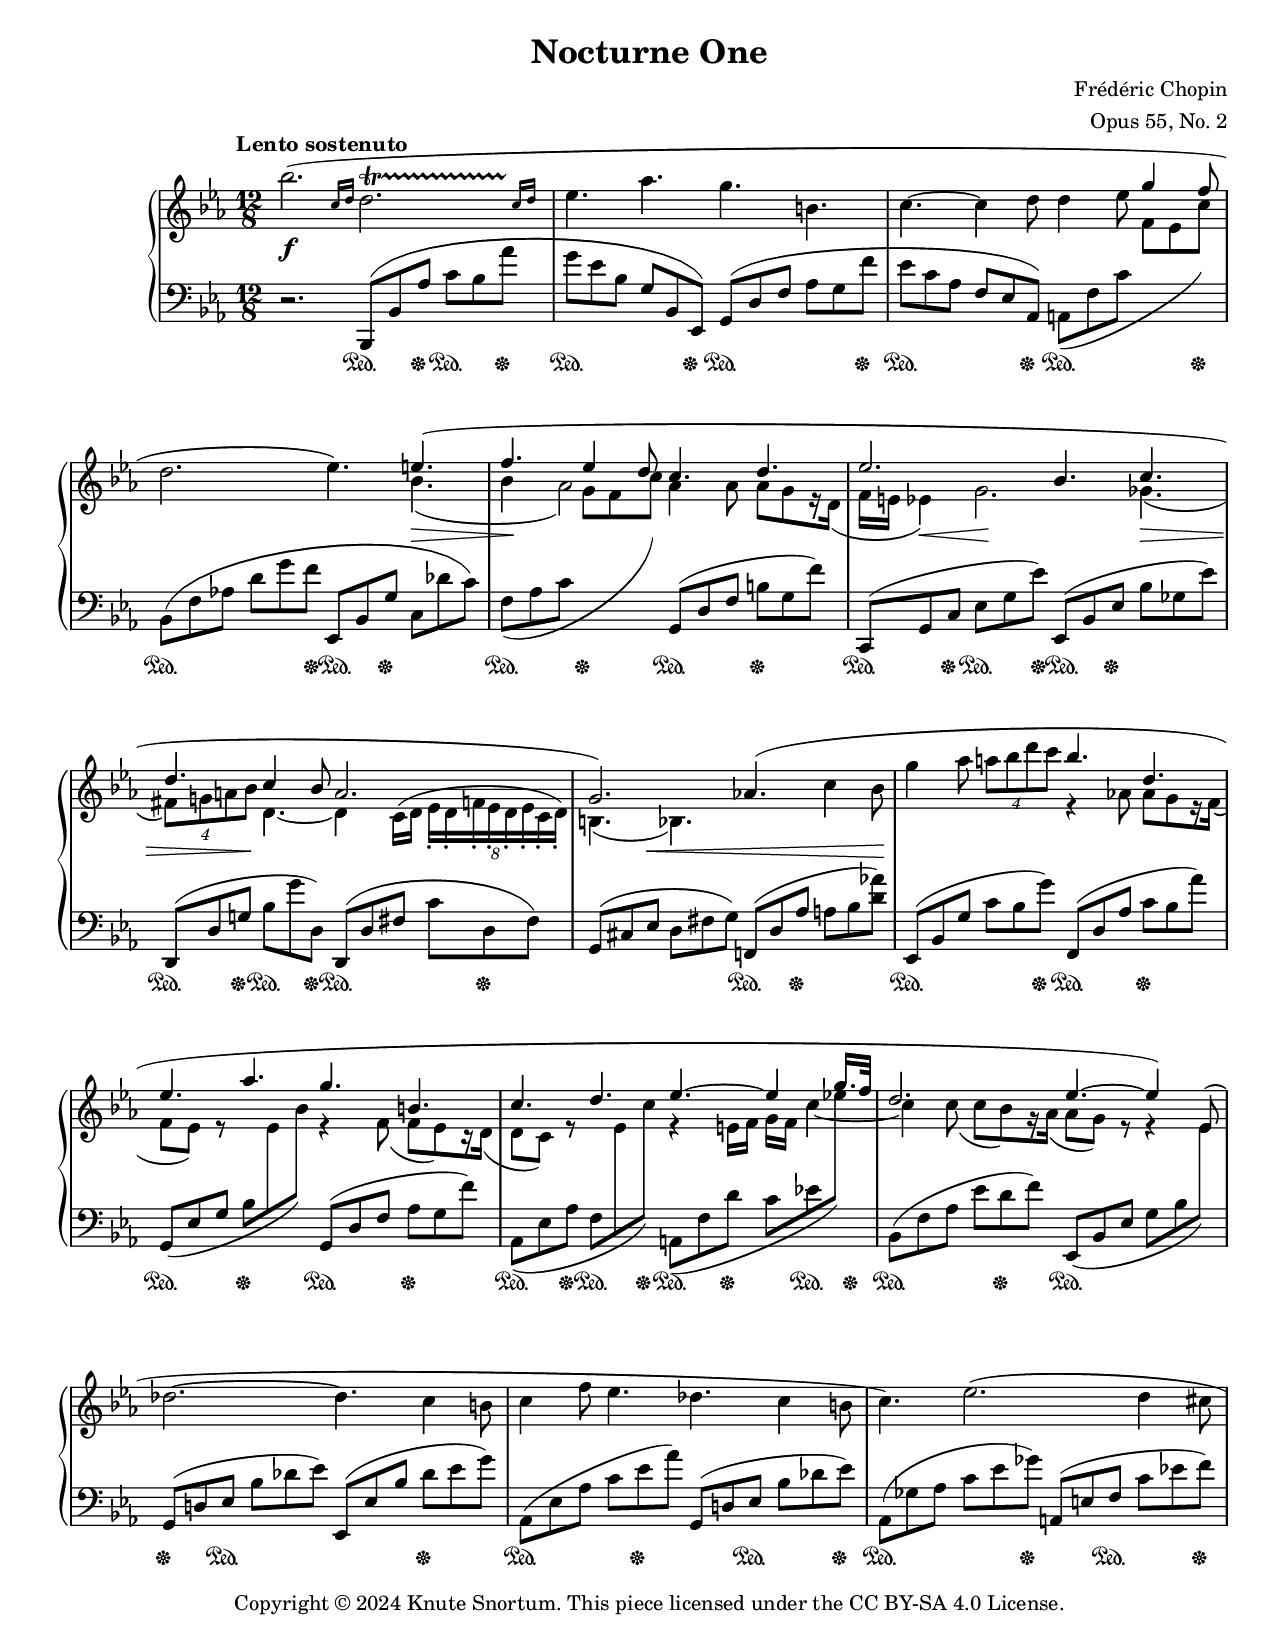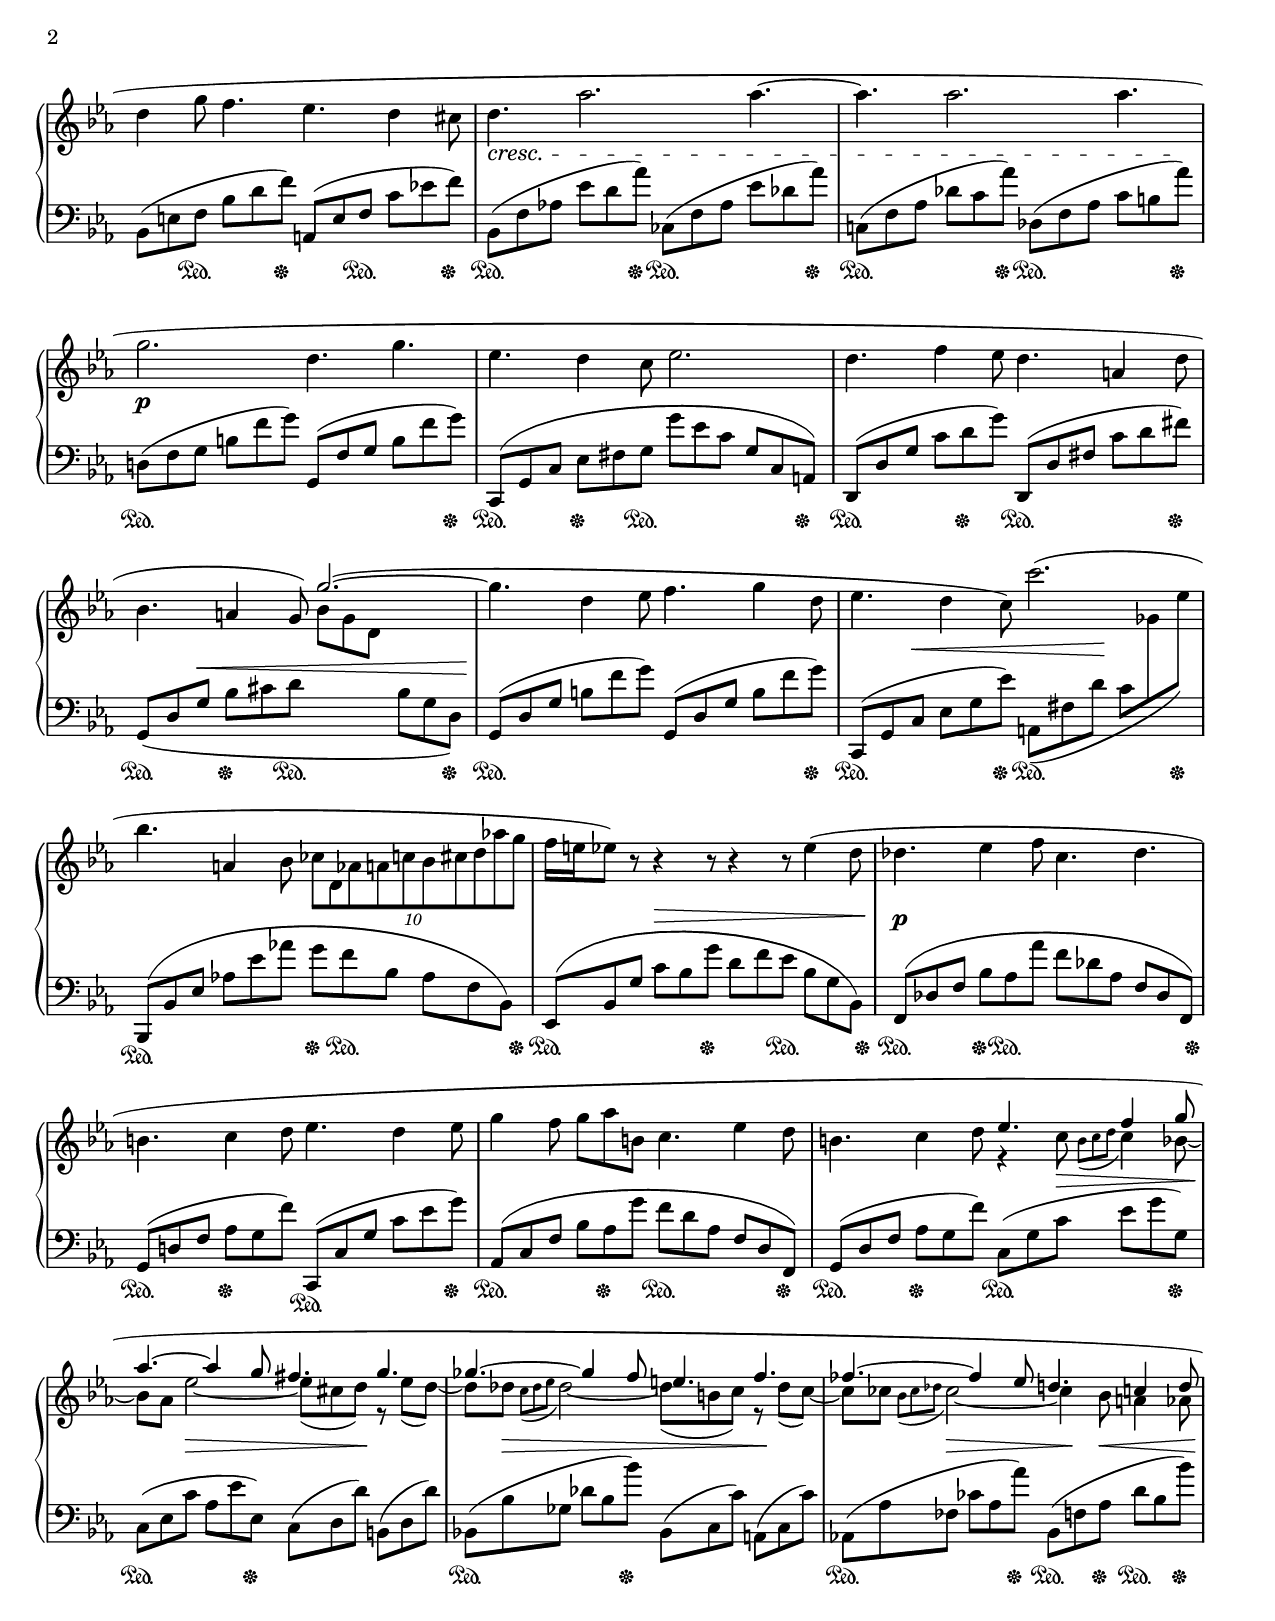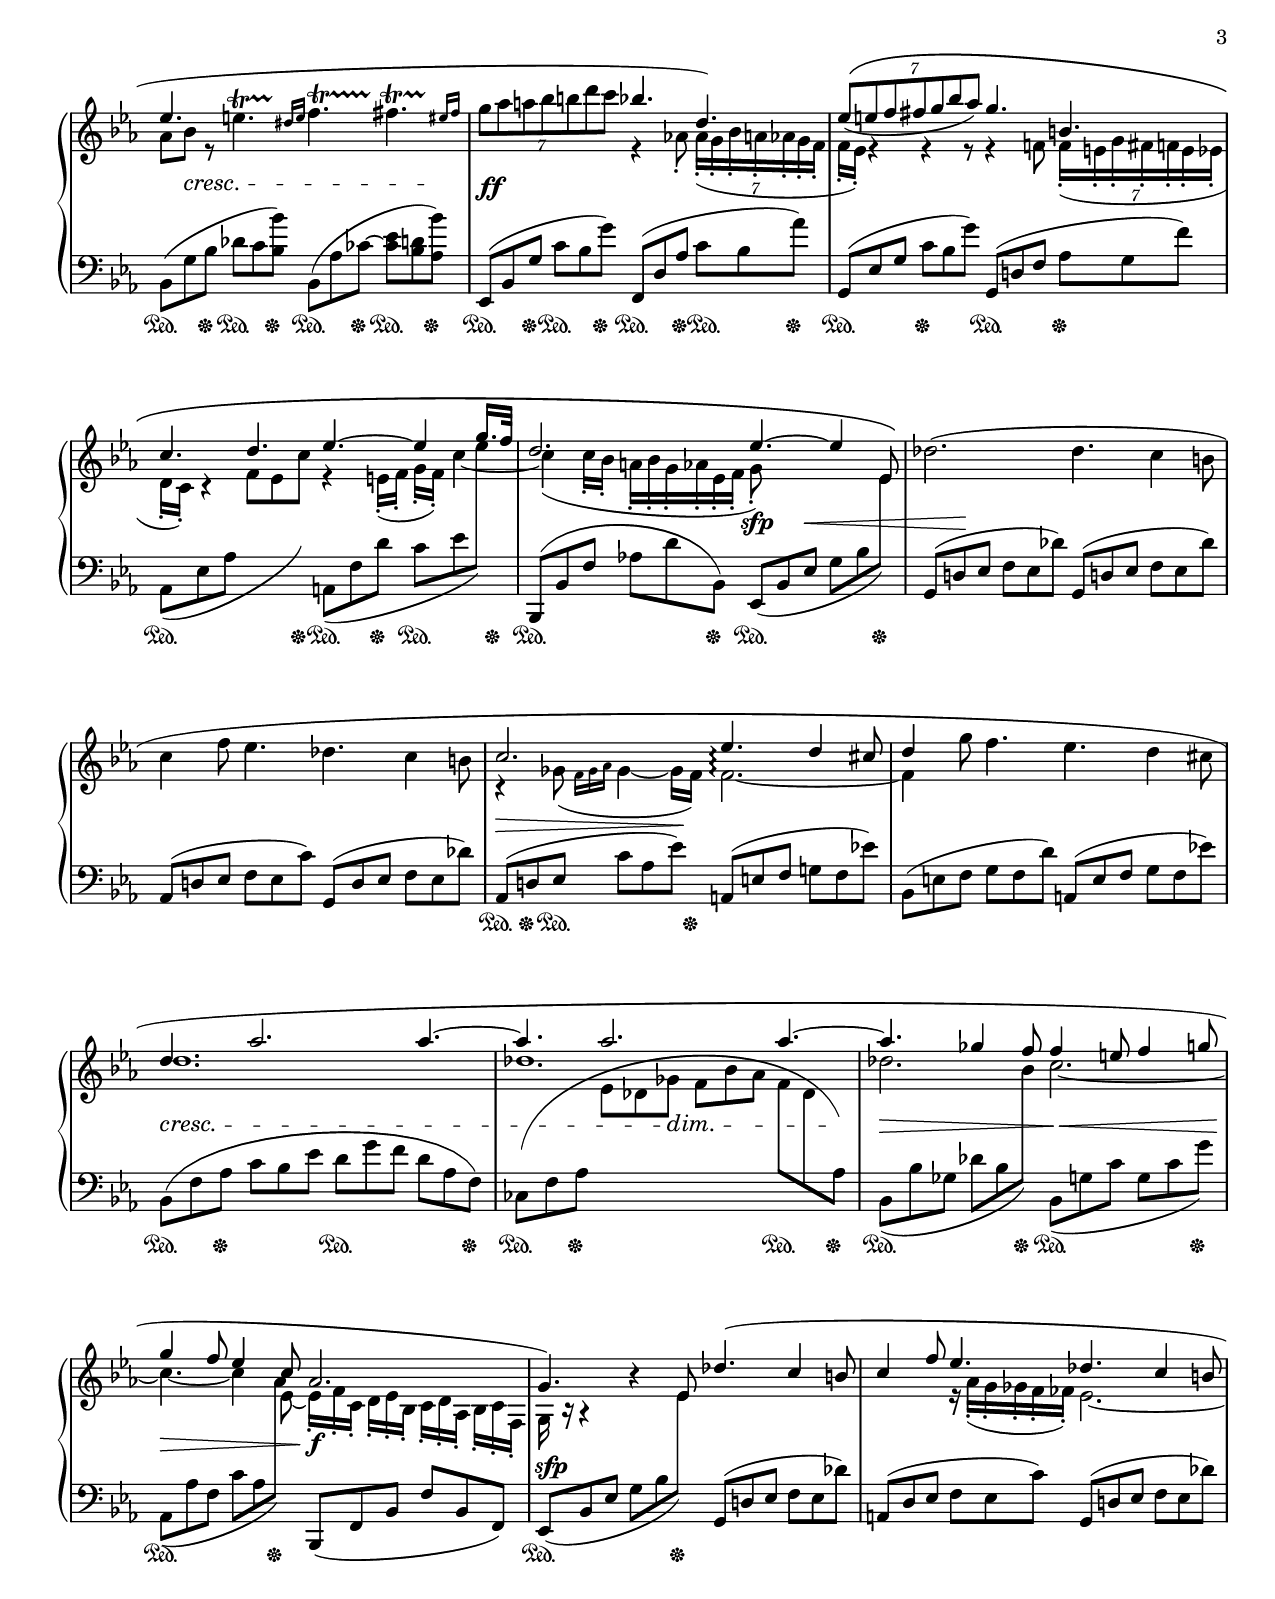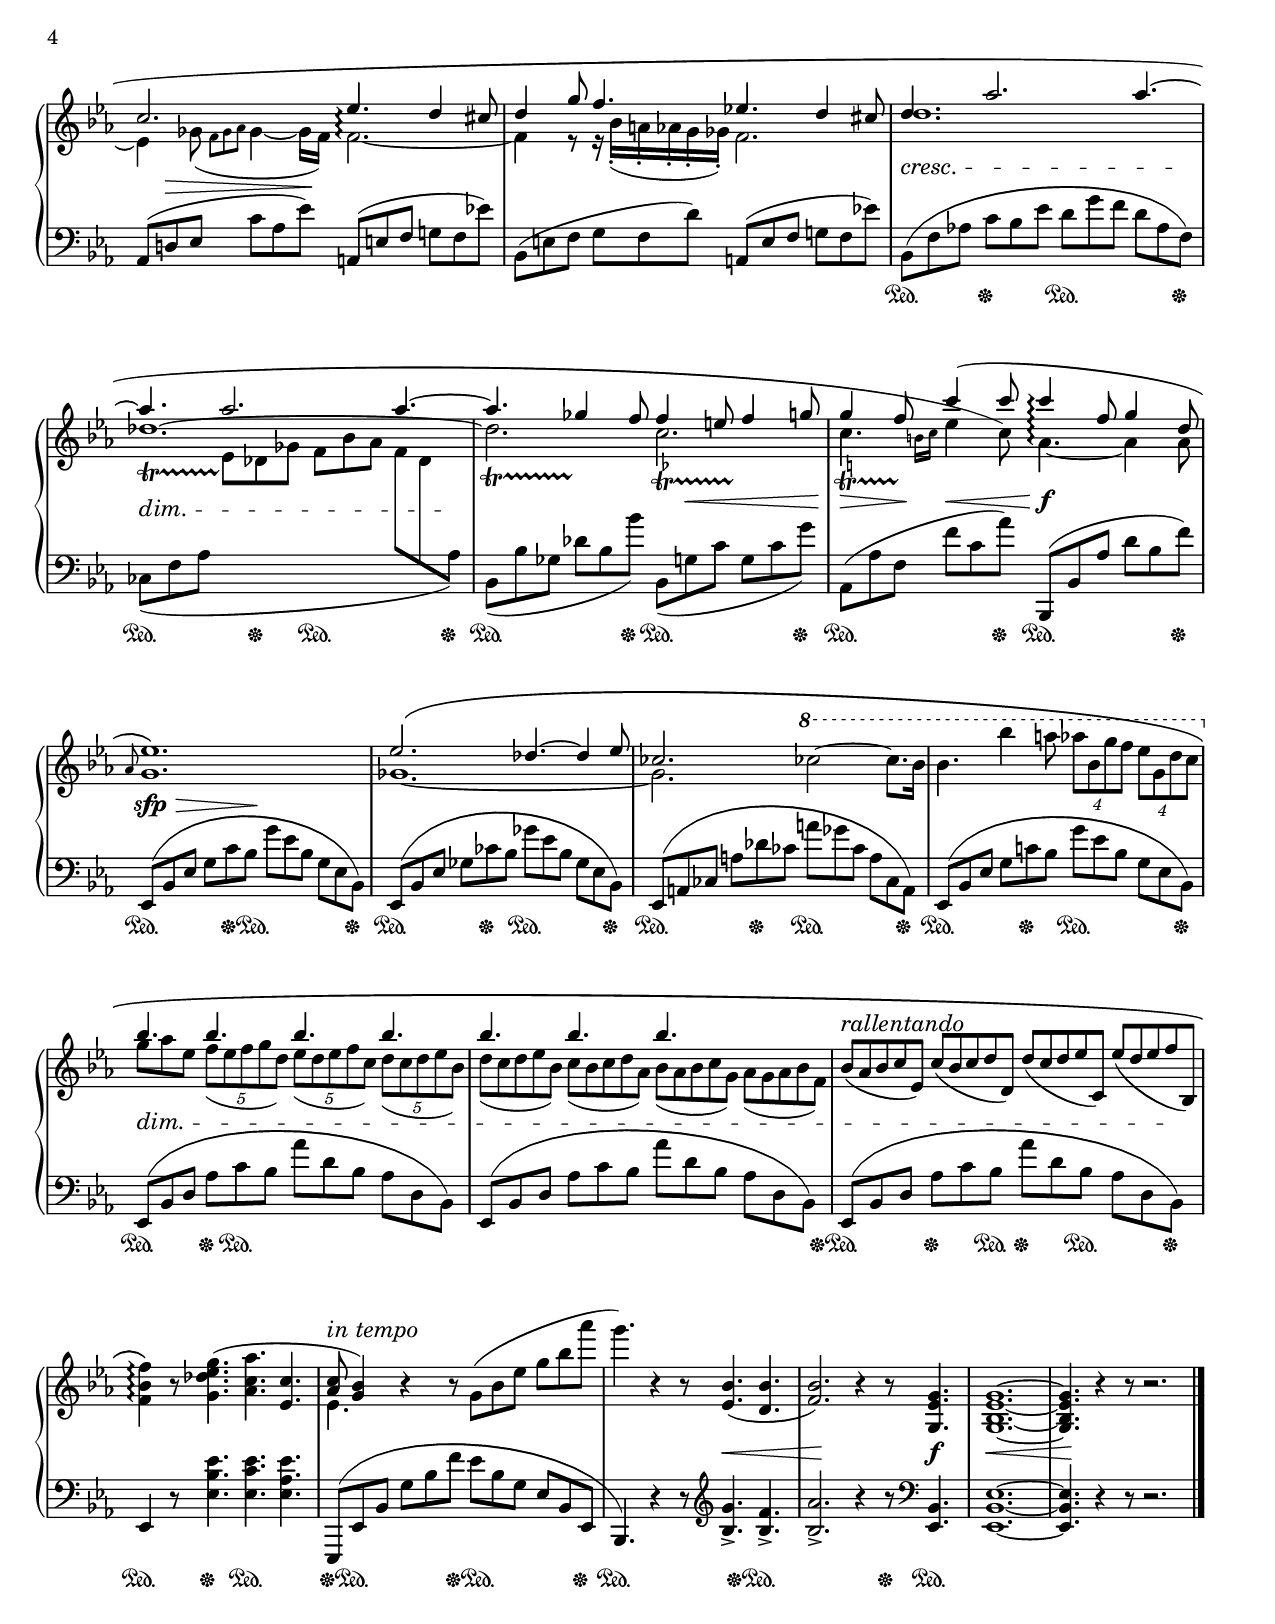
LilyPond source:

\version "2.24.0"

%...+....1....+....2....+....3....+....4....+....5....+....6....+....7....+....
\version "2.24.0"

#(set-global-staff-size 18)

\header {
  title = ##f
  composer = ##f
  opus = ##f
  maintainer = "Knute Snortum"
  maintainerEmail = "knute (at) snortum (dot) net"
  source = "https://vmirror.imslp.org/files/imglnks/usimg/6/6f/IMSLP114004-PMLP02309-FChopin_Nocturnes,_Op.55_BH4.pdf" % SrcA
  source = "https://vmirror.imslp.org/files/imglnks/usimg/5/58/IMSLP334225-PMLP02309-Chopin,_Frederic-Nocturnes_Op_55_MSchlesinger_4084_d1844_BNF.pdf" % SrcB
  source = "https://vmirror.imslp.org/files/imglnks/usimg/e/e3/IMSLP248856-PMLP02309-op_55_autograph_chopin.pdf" % Autograph
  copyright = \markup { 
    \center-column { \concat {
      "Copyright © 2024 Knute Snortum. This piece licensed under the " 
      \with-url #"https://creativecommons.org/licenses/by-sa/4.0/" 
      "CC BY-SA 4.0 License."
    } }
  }
}

\paper {
  ragged-right = ##f
  ragged-last-bottom = ##f
  min-systems-per-page = 5

  system-system-spacing =
    #'((basic-distance . 8) 
       (minimum-distance . 4)
       (padding . 2)
       (stretchability . 60)) % defaults: 12, 8, 1, 60

  last-bottom-spacing = 
    #'((basic-distance . 6)
       (minimum-distance . 4)
       (padding . 3)
       (stretchability . 30)) % defaults 1, 0, 1, 30
    
  top-system-spacing.minimum-distance = 10
    
  #(set-paper-size "letter")
  
  two-sided = ##t
  inner-margin = 12\mm
  outer-margin = 8\mm
    
  tocTitleMarkup = \markup \huge \bold \column {
    \fill-line { "Table of Contents" }
    \hspace #1
  }
  tocItemMarkup = \tocItemWithDotsMarkup
  print-all-headers = ##t
}

\layout {
  \context {
    \Score
    \omit BarNumber
    \override Slur.details.free-head-distance = 0.75
  }
  \context {
    \Voice
    \override Tie.minimum-length = 3
  }
}

%...+....1....+....2....+....3....+....4....+....5....+....6....+....7....+....

\version "2.24.0"
\language "english"

\version "2.24.0"

%
% Scheme functions
%

edAccel =
  #(make-music 'DecrescendoEvent 'span-direction START 'span-type 'text
               'span-text "ed accel")

%
% Redefine
%

staffUp   = \change Staff = "upper"
staffDown = \change Staff = "lower"

sd = \sustainOn
su = \sustainOff

hideNoteHead = \once {
  \omit Stem
  \omit Dots
  \omit Flag
  \hideNotes
  \override NoteColumn.ignore-collision = ##t
}

tupletOff = {
  \omit TupletNumber
  \omit TupletBracket
}
tupletOn = {
  \undo \omit TupletNumber
  \undo \omit TupletBracket
}

underSlur = \tweak avoid-slur #'inside \etc
noStaffPriority = -\tweak outside-staff-priority ##f \etc
trillSpannerUnderSlur = \override TrillSpanner.outside-staff-priority = ##f

%
% Markup
%

ritenuto = \markup \large \italic ritenuto
stretto = \markup \large \italic stretto
inTempo = \markup \large \italic "in tempo"
moltoLegto = 
  \markup \large \italic \whiteout \pad-markup #0.5 "molto legato e stretto"
piuMosso = \markup \large \italic "più mosso"
rallentando = \markup \large \italic rallentando
trillNatural = \markup \tiny \natural
trillFlat = \markup \tiny \flat


%%% Positions and shapes %%%

slurShapeA = \shape #'(
                        ((0 . 0) (0 . 0) (0 . 0) (0 . 0))
                        ((0 . 0) (0 . 0) (0 . 3) (0 . 3))
                        ) \etc
slurShapeB = \shape #'((0 . 0) (0 . 0) (0 . 0) (0 . 2)) \etc
slurShapeC = \shape #'(
                        ((0 . 3) (0 . 3) (0 . 3) (0 . 3))
                        ((0 . 0) (0 . 0) (0 . 0) (0 . 0))
                        ) \etc
slurShapeD = \shape #'((0 . 1) (0 . -0.5) (0 . -2) (0 . 0)) \etc
slurShapeE = \shape #'(
                        ((0 . 0) (0 . 0) (0 . 0) (0 . 0))
                        ((0 . 0) (0 . 0) (0 . 0) (0 . 0))
                        ((0 . 0) (0 . 0) (0 . 0) (0 . 0))
                        ((0 . 2) (0 . 2) (0 . 0) (0 . -0.5))
                        ) \etc
slurShapeF = \shape #'((0 . 0) (0 . 0.5) (0 . 0.5) (0 . 0)) \etc
slurShapeG = \shape #'(
                        ((0 . 0) (0 . 0) (0 . 0) (0 . 0))
                        ((0 . 1) (0 . 2) (0 . 0) (0 . 0))
                        ((0 . 0) (0 . 0) (0 . 0) (0 . 0))
                        ((0 . 0) (0 . 0) (0 . 0) (0 . 0))
                        ) \etc
slurShapeH = \shape #'((0 . 0) (0 . -1) (0 . 0) (0 . 0)) \etc
slurShapeI = \shape #'(
                        ((0 . 0) (0 . 0) (0 . 1) (0 . 1))
                        ((0 . 0) (0 . 0) (0 . 0) (0 . 0))
                        ((0 . -0.5) (0 . 0) (0 . 0) (0 . -0.5))
                        ((0 . 0) (0 . 0) (0 . 0) (0 . 0.5))                        
                        ) \etc
slurShapeJ = \shape #'(
                        ((0 . 0) (0 . 0) (0 . 0) (0 . 0))
                        ((0 . 0) (0 . 0) (0 . 0) (0 . 0))
                        ((0 . 0) (0 . 0) (-3 . 2) (10 . -4))
                        ) \etc
slurShapeK = \shape #'(
                        ((0 . 2.5) (0 . 2.5) (0 . 0) (0 . 1))
                        ((0 . 0) (0 . 0.5) (0 . 0.5) (0 . 0))
                        ((0 . 0) (0 . 0) (0 . 0) (0 . 0))
                        ) \etc
slurShapeL = \shape #'(
                        ((0 . 0) (0 . 0) (0 . 0) (0 . 0))
                        ((0 . 0) (0 . 0) (0 . 1) (0 . 3))
                        ) \etc
slurShapeM = \shape #'(
                        ((0 . -1) (0 . 0) (0 . 0) (0 . -1))
                        ((0 . -1) (0 . 0.5) (0 . 0) (0 . -1))
                        ) \etc
slurShapeN = \shape #'(
                        ((0 . -1) (0 . 2) (0 . 0) (0 . 0))
                        ((0 . 0) (0 . 0) (0 . 0) (0 . 0))
                        ) \etc

tieShapeA = \shape #'((1 . -0.5) (0 . 0) (0 . 0) (-1 . -0.5)) \etc

moveTrillSpanA = \tweak bound-details.left.padding 0.5 \etc
moveAccidentalA = 
  \tweak X-offset 0.75
  \tweak Y-offset 9
  \tweak extra-offset #'(0 . -12) 
  \etc
moveTextA = \tweak Y-offset 4 \etc
moveOttavaA = \once \override Score.OttavaBracket.extra-offset = #'(0 . -4)
moveCrescA = \tweak extra-offset #'(0 . -1) \etc
moveRestA = \tweak X-offset 0.5 \etc
moveTupletNumberA = \offset TupletNumber.X-offset 0.4 \etc
moveTupletNumberB = \tweak TupletNumber.Y-offset -6 \etc
moveTupletNumberC = \tweak TupletNumber.Y-offset -6.75 \etc

beamPositionsA = \once \override Beam.positions = #'(-1 . 1)

%%% Music %%%

global = {
  \time 12/8
  \key ef \major 
}

rightHandUpper = \relative {
  bf''2.( \grace { c,16 d } \afterGrace 11/12 d2.-\moveTrillSpanA 
    -\noStaffPriority \startTrillSpan { c16\stopTrillSpan d } |
  ef4. af g b, |
  c4.~ c4 d8 d4 ef8 \voiceOne g4 f8 |
  \oneVoice d2. ef4.) \voiceOne e-\slurShapeA ( |
  f4. ef4 d8 c4. d |
  ef2. bf4. c |
  d4. c4 bf8 a2. |
  g2.) \oneVoice af!4.-\slurShapeM ( c4 bf8 |
  
  \barNumberCheck 9
  g'4 af8 \tuplet 4/3 { a bf d c }  \voiceOne bf4. d, |
  ef4. af g b, |
  c4. d ef~ ef4 g16. f32 |
  d2. ef4.~ ef4) ef,8-\slurShapeC ( |
  \oneVoice df'2.~ df4. c4 b8 |
  c4 f8 ef4. df c4 b8 |
  c4.) ef2.-\slurShapeE ( d4 cs8 |
  d4 g8 f4. ef d4 cs8 |
  
  \barNumberCheck 17
  d4. af'2. af4.~ |
  af4. af2. af4. |
  g2. d4. g |
  ef4. d4 c8 ef2. |
  d4. f4 ef8 d4. a4 d8 |
  bf4. a4 g8) \voiceOne g'2.(~ |
  \oneVoice g4. d4 ef8 f4. g4 d8 |
  ef4. d4 c8) c'2.( |
  
  \barNumberCheck 25
  bf4. a,4 bf8 \tuplet 10/6 { cf[ d, af' a c bf cs d af'! g] } |
  f16 e ef8) r r4 r8 r4 r8 ef4-\slurShapeG ( d8 |
  df4. ef4 f8 c4. df |
  b4. c4 d8 ef4. d4 ef8 |
  g4 f8 g af b, c4. ef4 d8 |
  b4. c4 d8 \voiceOne ef4. f4 g8 |
  af4.~ af4 g8 fs4. g |
  gf4.~ gf4 f8 e4. f |
  
  \barNumberCheck 33
  ff4.~ ff4 ef8 d4. c4 d8 |
  \trillSpannerUnderSlur
  ef4. \oneVoice e4.\startTrillSpan \grace { ds16*1/2\stopTrillSpan e } 
    f4.-\moveTrillSpanA \startTrillSpan \afterGrace 7/8 
    fs4.\stopTrillSpan\startTrillSpan { es16\stopTrillSpan fs } |
  \tuplet 7/6 { g8 af a bf b d c }  \voiceOne bf4. d,) |
  \tuplet 7/6 { ef8-\slurShapeN \(_( e f fs g bf af) } g4. b, |
  c4. d ef~ ef4 g16. f32 |
  d2. ef4.~ ef4 ef,8\) |
  \oneVoice df'2.-\slurShapeI ( df4. c4 b8 |
  c4 f8 ef4. df c4 b8 |
  
  \barNumberCheck 41
  \voiceOne c2. ef4.\arpeggio d4 cs8 |
  d4 \oneVoice g8 f4. ef d4 cs8 |
  \voiceOne d4. af'2. af4.~ |
  % tie based on Author Rubinstein performance
  % https://www.youtube.com/watch?v=MyVFBkHepRw
  af4. af2. af4.~ |
  af4. gf4 f8 f4  e8 f4 g8 |
  g4 f8 ef4 c8 af2. |
  g4.) b4\rest ef,8 df'4.-\slurShapeJ ( c4 b8 |
  c4 f8 ef4. df c4 b8 |
  
  \barNumberCheck 49
  c2. ef4.\arpeggio d4 cs8 |
  d4 g8 f4. ef! d4 cs8 |
  d4. af'2. af4.~ |
  % tie, see measure 44 above
  af af2. af4.~ |
  % SrcB had the last g as a gf, probably an omission. 
  af4. gf4 f8 f4 e8 f4 g8 |
  g4 f8) c'4( c8 c4\arpeggio f,8 g4 d8 |
  \grace { af8*1/2 } <g ef'>1.) |
  ef'2.-\slurShapeK \( df4.~ df4 ef8 |
  
  \barNumberCheck 57
  cf2. \oneVoice \moveOttavaA \ottava 1 cf'2~ cf8. bf16 |
  bf4. bf'4 a8 \tuplet 4/3 4. { af bf, g' f  ef g, d' c } |
  \ottava 0 \voiceOne bf4. bf bf bf |
  bf4. bf bf s |
  \oneVoice \tupletOff \tuplet 5/3 4. {
    bf,8(-\noStaffPriority -\moveTextA ^\rallentando af bf c ef,)
    c'( bf c d d,)  d'( c d ef c,)  ef'( d ef f bf,,)
  } |
  <f' bf f'>4\)\arpeggio r8 <g df' ef g>4.-\slurShapeL ( <af c af'> <ef c'> |
  \voiceOne <af c>8^\inTempo <g bf>4) \oneVoice r4 r8  g( bf ef  g bf af' |
  g4.) r4 r8 <ef,, bf'>4.( <d bf'> |
  
  \barNumberCheck 65
  <f bf>2.) r4 r8 <g, ef' g>4. |
  <g bf ef g>1.~ |
  q4. r4 r8 r2. |
  \bar "|."
}

rightHandLower = \relative {
  s1. * 3 |
  s2. s4. \voiceFour bf'( |
  bf4 af2)  af4 af8  af8[ g r16 d]( |
  f16 e ef4) g2. gf4.( |
  \tuplet 4/3 { fs8) g! a bf }  d,4.~ d4 c16^( d \moveTupletNumberA
    \tuplet 8/6 { ef-. d-. f-. ef-. d-. ef-. c-. d-.) } |
  b4.( bf) s2. |
  
  \barNumberCheck 9
  s2. r4 af'!8  af[ g r16 f]( |
  f8 ef) r  s4.  r4 f8( f[ ef) r16 d]( |
  d8 c) r  s4.  r4 e16 f  g f c'4~ |
  c4 c8(  c[ bf) g16\rest af](  af8 g) r r4 s8 |
  s1. * 4 |
  
  \barNumberCheck 17
  s1. * 8 |
  
  \barNumberCheck 25
  s1. * 5 |
  s2. r4 c8 \acciaccatura { b8*1/2 c d } c4 bf8~ |
  bf8 af ef'2~ ef8( cs d) r ef( d)~ |
  d8 df \acciaccatura { c8*1/2 df ef } df2~ df8( b c) r df( c)~ |
  
  \barNumberCheck 33
  c8 cf \acciaccatura { bf8*1/2 cf df } cf2~ cf4 bf8 a4 af8 |
  af8 bf r s4. s2. |
  % SrcB has an af as the 4th note of the tuplet. This is probably an omission.
  s2. r4 af!8-. \moveTupletNumberB \tuplet 7/6 { 
    af16-.( g-. bf-. a-. af-. g-. f-. 
  } |
  f16-. ef-.) r4 r r8 r4 f!8 \moveTupletNumberC \tuplet 7/6 {
    f16-.( e-. g-. fs-. f-. e-. ef-.
  } |
  d16-. c-.) \moveRestA r4 s4. r4 e16-.( f-. g-. f-.) c'4~ |
  c4( c16-. bf-. a-. bf-. g-. af-. ef-. f-. g8-.) s4 s4. |
  s1. * 2 |
  
  \barNumberCheck 41
  r4 gf8( \grace { f16 gf af } gf4~ gf16 f) f2.~\arpeggio |
  f4 s8 s4. s2. |
  d'1. |
  df1. |
  % tie on c, SrcA
  df2. c~ |
  c4.~ c4 \voiceTwo ef,8~ \voiceFour ef16-.[ f-. c-.]  d-.[ ef-. bf-.]
    c-.[ d-. af-.]  bf-.[ c-. f,-.] |
  % Editorial decision to keep the g in the upper staff.
  g16 r r4 s4. s2. |
  s4.\voiceTwo r16 af'-.( g-. gf-. f-. ff-.) ef2.~ |
  
  \barNumberCheck 49
  ef4 gf8( \grace { f8*1/2 gf af } gf4~ gf16 f) f2.~\arpeggio |
  f4 r8 r16 bf-.( a-. af-. g-. gf-.) f2. |
  d'1. |
  \after 4. \stopTrillSpan df1.-\tieShapeA ^~\startTrillSpan |
  \after 4. \stopTrillSpan df2.\startTrillSpan \after 4. \stopTrillSpan 
    c-\moveAccidentalA _\trillFlat\startTrillSpan | 
  c4.-\moveAccidentalA _\trillNatural\startTrillSpan 
    \grace { b16*1/2\stopTrillSpan c } ef4 c8 af4.~\arpeggio af4 af8 |
  s1. |
  gf1.~ |
  
  \barNumberCheck 57
  gf2. s |
  s1. |
  g'8 af ef \tupletOn \tuplet 5/3 4. { 
    f( ef f g d)  ef( d ef f c)  d( c d ef bf) 
  } |
  \tupletOff \tuplet 5/3 4. { 
    d( c d ef bf)  c( bf c d af) bf( af bf c g) af( g af bf f)
  } |
  s1. * 2 |
  ef4. s s2. |
}

rightHand = {
  \global
  <<
    \new Voice \rightHandUpper
    \new Voice \rightHandLower
  >>
}

% I made several editorial decisions to keep the left hand parts in the lower
% staff and use ledger lines instead.  This seems more readable to me.
leftHand = \relative {
  \global
  \clef bass
  r2. bf,,8( bf' af'  c bf af' |
  g8 ef bf  g bf, ef,)  g( d' f  af g f' |
  ef8 c af  f ef af,)  a_( f' c'  \staffUp \voiceTwo f ef c') |
  \oneVoice \staffDown bf,,8^( f' af!  d g f  ef,, bf' g'  c, df' c) |
  \staffDown f,8-\slurShapeB _( af c  \staffUp \voiceTwo g' f c')  \staffDown
    \oneVoice g,,( d' f  b g f') |
  c,,8( g' c  ef g ef')  ef,,( bf' ef  bf' gf ef') |
  d,,8( d' g!  bf g' d,)  d,( d' fs  c' d, fs) |
  g,8( cs ef  d fs g)  f,!( d' af'  a bf <d af'!>) |
  
  \barNumberCheck 9
  ef,,8( bf' g'  c bf g')  f,,( d' af'  c bf af') |
  g,,8_( ef' g  \voiceTwo bf \staffUp ef bf')  \staffDown \oneVoice g,,( d' f
    af g f') |
  af,,8_( ef' af  \voiceTwo f \staffUp ef' c')  \staffDown \oneVoice 
    a,,_( f' d' \voiceTwo c ef! \staffUp ef'!) |
  \staffDown \oneVoice bf,,8( f' af  ef' d f)  ef,,_( bf' ef  \voiceTwo g bf
    \staffUp ef) |
  \staffDown \oneVoice g,,8( d'! ef  bf' df ef)  ef,,( ef' bf'  df ef g) |
  af,,8( ef' af  c ef af)  g,,( d'! ef  bf' df ef) |
  af,,8-\slurShapeD ( gf' af  c ef gf)  a,,( e' f  c' ef! f) |
  bf,,8( e f  bf d f)  a,,( e' f  c' ef! f) |
  
  \barNumberCheck 17
  bf,,8( f' af!  ef' d af')  cf,,( f af  ef' df af') |
  c,,!8( f af  df c af')  df,,8( f af  c b af') |
  d,,!8( f g  b f' g)  g,,( f' g  b f' g) |
  c,,,8( g' c  ef fs g  g' ef c  g c, a) |
  d,8( d' g  c d g)  d,,( d' fs  c' d fs) |
  g,,8-\slurShapeF _( d' g  bf cs d \voiceTwo \staffUp bf' g d \staffDown
    \oneVoice bf g d) |
  g,8( d' g  b f' g)  g,,( d' g  b f' g) |
  c,,,8( g' c  ef g ef')  a,,_( fs' d'  \voiceTwo c \staffUp gf' ef') |
  
  \barNumberCheck 25
  \staffDown \oneVoice bf,,,8( bf' ef  af! ef' af!  g f bf,  af f bf,) |
  ef,8( bf' g'  c bf g'  d f ef  bf g bf,) |
  f8( df' f  bf af af'  f df af  f df f,) |
  g8( d'! f  af g f')  c,,8( c' g'  c ef g) |
  af,,8( c f  bf af g'  f d af  f d f,) |
  g8( d' f  af g f')  c,8( g' c  ef g g,) |
  c,8( ef c'  af ef' ef,)  c( d d')  b,( d d') |
  bf,!8( bf' gf  df' bf bf')  bf,,( c c')  a,( c c') |
    
  \barNumberCheck 33
  af,!8( af' ff  cf' af af')  bf,,( f' af  d bf bf') |
  bf,,8( g' bf  df c <bf bf'>)  bf,( af' cf~  <cf ef> <bf d!> <af bf'>) |
  ef,8( bf' g'  c bf g')  f,,( d' af'  c bf af') |
  g,,8( ef' g  c bf g')  g,,( d'! f  af g f') |
  af,,8_( ef' af  \voiceTwo \staffUp f' ef c')  \staffDown a,,( f' d'
    \beamPositionsA c ef \staffUp ef') |
  \oneVoice \staffDown bf,,,8-\slurShapeH ( bf' f'  af! d bf,)  ef,_( bf' ef 
    \voiceTwo g bf \staffUp ef) |
  \oneVoice \staffDown g,,8( d'! ef  f ef df')  g,,( d'! ef  f ef df') |
  af,8( d! ef  f ef c')  g,( d' ef  f ef df') |
  
  \barNumberCheck 41
  af,8( d! ef  c' af ef')  a,,( e' f g! f ef'!) |
  bf,8( e f  g f d')  a,( e' f  g f ef'!) |
  bf,8( f' af  c bf ef  d g f  d af f) |
  cf8( f af  \voiceTwo \staffUp ef' df gf  f bf af  f df \staffDown af) |
  bf,8( bf' gf  df' bf \staffUp bf')  \staffDown bf,,( g' c  g c g') |
  af,,8( af' f  c' af \staffUp \voiceFour af')  \staffDown \oneVoice
    bf,,,( f' bf  f' bf, f) |
  ef8_( bf' ef  \voiceTwo g bf \staffUp ef)  \staffDown \oneVoice g,,( d'! ef
    f ef df') |
  a,8( d ef  f ef c')  g,( d'! ef  f ef df'!) |
  
  \barNumberCheck 49
  af,8( d! ef  c' af ef')  a,,( e' f g! f ef'!) |
  bf,8( e f  g f d')  a,( e' f g! f ef'!) |
  bf,8( f' af!  c bf ef  d g f  d af f) |
  cf8_( f af  \voiceTwo \staffUp ef' df gf  f bf af  f df \staffDown af) |
  bf,8( bf' gf  df' bf bf')  bf,,( g' c  g c g') |
  \oneVoice af,,8( af' f  f' c af')  bf,,,( bf' af'  d bf f') |
  ef,,8( bf' ef  g c bf  g' ef bf  g ef bf) |
  ef,8( bf' ef  gf cf bf  gf' ef bf gf ef bf) |
  
  \barNumberCheck 57
  ef,8( a cf  a' df cf  a' gf cf,  a cf, a) |
  ef8( bf' ef  g c! bf  g' ef bf  g ef bf) |
  ef,8( bf' d  af' c bf  af' d, bf  af d, bf) |
  ef,8( bf' d  af' c bf  af' d, bf  af d, bf) |
  ef,8( bf' d  af' c bf  af' d, bf  af d, bf) |
  ef,4 r8 <ef' bf' ef>4. <ef c' ef> <ef af ef'> |
  ef,,8( ef' bf'  g' bf f' ef bf g  ef bf ef, |
  bf4.) r4 r8 \clef treble <bf'' g'>4.-> <bf f'>-> |
  
  \barNumberCheck 65
  <bf af'>2.-> r4 r8 \clef bass <ef,, bf'>4. |
  <ef bf' ef>1.~ |
  q4. r4 r8 r2. |
}

dynamics = {
  s1.\f |
  s1. * 2 |
  s2. s4. s-\tweak to-barline ##f \> |
  s4.\! s s2. |
  s8 s4\< s8\! s4 s4. s\> |
  s4 s8\! s4. s2. |
  s4 s8\< s2. s4 s8\! |
  
  \barNumberCheck 9
  s1. * 8 |
  
  \barNumberCheck 17
  s1.\cresc |
  s2. s4. s4 s8\! |
  s1.\p |
  s1. * 2 |
  s4 s8\< s2. s4. <>\! |
  s1. |
  s4 s8-\tweak Y-offset 2 \< s4. s4 s8\! s4. |
  
  \barNumberCheck 25
  s1. |
  s4. s2.-\tweak extra-offset #'(0 . -2) \> s4. |
  s1.-\tweak Y-offset -3 \p |
  s1. * 2 |
  s2. s4 s8-\tweak to-barline ##f \> s4. |
  s8\! s s2\> s4 s8\! s4. |
  s8 s\> s2 s4. s8\! s4 |
  
  \barNumberCheck 33
  s4 s8\> s4. s8\! s s-\tweak to-barline ##f \< s4. |
  s8\! s4-\moveCrescA\cresc s4. s s4 s8\! |
  s1.-\tweak X-offset 0 -\tweak Y-offset -2\ff |
  s1. * 2 |
  s2. s4\sfp s8\< s4. |
  s8 s4\! s4. s2. |
  s1. |
  
  \barNumberCheck 41
  s4.\> s4 s8\! s2. |
  s1. |
  s1.\cresc |
  s4. s4 s8\dim s4. s4 s8\! |
  s2.\> s\< |
  s2.\> s\f |
  s1.-\tweak X-offset -0.5 -\tweak Y-offset -3 \sfp |
  s1. |
  
  \barNumberCheck 49
  s8 s4\> s4 s8\! s2. |
  s1. |
  s2.-\tweak Y-offset 2 \cresc s4. s4 s8\! |
  s2.-\tweak Y-offset -1 \dim s4. s4 s8\! |
  s2. s8 s4\< s4. |
  s4\> s8\! s4.\< s2.\f |
  s4.\sfp\> s4 s8\! s2. |
  s1. |
  
  \barNumberCheck 57
  s1. * 2 |
  s1.\dim |
  s1. |
  s2. s4. s4 s8\! |
  s1. * 2 |
  s2. s-\tweak to-barline ##f \< |
  
  \barNumberCheck 65
  s2.\! s4. s\f |
  s1.-\tweak to-barline ##f \< |
  s4.\! s s2. |
}

tempi = {
  \set Score.tempoHideNote = ##t
  \tempo "Lento sostenuto" 4. = 50
  s1. * 60 |
  \tempo 4. = 46
  s1. |
  \tempo 4. = 42
  s1. |
  \tempo 4. = 50
  s1. * 4 |
}

pedal = {
  s2. s4\sd s8\su s4\sd s8\su |
  s4.\sd s4 s8\su s4.\sd s4 s8\su |
  s4.\sd s4 s8\su s4.\sd s4 s8\su |
  s4.\sd s4. s4\su\sd s8\su s4. |
  s4.\sd s\su s\sd s\su |
  s4\sd s8\su s4.\sd s4\su\sd s8\su s4. |
  s4\sd s8\su s4\sd s8\su s4.\sd s8 s4\su |
  s2. s4\sd s8\su s4. |
  
  \barNumberCheck 9
  s4.\sd s4 s8\su s4.\sd s\su |
  s4.\sd s\su s\sd s\su |
  s4\sd s8\su s4\sd s8\su s4\sd s8\su s s8.\sd s16\su |
  s4.\sd s8 s4\su s2.\sd |
  s4\su s8\sd s4. s s\su |
  s4.\sd s8 s4\su s4 s8\sd s4 s8\su |
  s4.\sd s4 s8\su s4 s8\sd s4 s8\su |
  s4 s8\sd s4 s8\su s4 s8\sd s4 s8\su |
  
  \barNumberCheck 17
  s4.\sd s4 s8\su s4.\sd s4 s8\su |
  s4.\sd s4 s8\su s4.\sd s4 s8\su |
  s2.\sd s4. s4 s8\su |
  s4.\sd s4\su s8\sd s4. s4 s8\su |
  s4.\sd s8 s4\su s4.\sd s4 s8\su |
  s4.\sd s4\su s8\sd s4. s4 s8\su |
  s2.\sd s4. s4 s8\su |
  s4.\sd s4 s8\su s4.\sd s4 s8\su |
  
  \barNumberCheck 25
  s2.-\tweak Y-offset -1 \sd s8\su s4\sd s4 s16 s\su |
  s4.\sd s4 s8\su s4 s8\sd s4 s16 s\su |
  s4.\sd s8\su s4\sd s4. s4 s16 s\su |
  s4.\sd s\su s-\tweak Y-offset -1.5 \sd s4 s8\su |
  s4.\sd s8 s4\su s4.\sd s4 s8\su |
  s4.\sd s\su s\sd s4 s8\su |
  s4.\sd s4 s8\su s2. |
  s4.\sd s4 s8\su s2. |
  
  \barNumberCheck 33
  s4.\sd s4 s8\su s4\sd s8\su s4\sd s8\su |
  s4\sd s8\su s4\sd s8\su s4\sd s8\su s4\sd s8\su |
  s4\sd s8\su s4\sd s8\su s4.\sd s4\su\sd s8\su |
  s4.\sd s\su s\sd s\su |
  s4.\sd s4 s8\su s4\sd s8\su s4\sd s16 s\su |
  s4.\sd s4 s8\su s4.\sd s4 s8\su |
  s1. * 2 |
  
  \barNumberCheck 41
  s8\sd s\su s\sd s4 s16 s\su s2. |
  s1. |
  s4\sd s8\su s4. s\sd s4 s8\su |
  s4\sd s8\su s2. s4\sd s8\su |
  s4.\sd s4 s8\su s4.\sd s4 s8\su |
  s4.\sd s4 s8\su s2. |
  s4.\sd s4 s8\su s2. |
  s1. |
  
  \barNumberCheck 49
  s1. * 2 |
  s4.\sd s\su s\sd s4 s8\su |
  s4.\sd s8 s4\su s4.\sd s4 s8\su |
  s4.\sd s4 s8\su s4.\sd s4 s8\su |
  s4.\sd s4 s8\su s4.\sd s4 s8\su |
  s4.\sd s4 s8\su\sd s4. s4 s8\su |
  s4.\sd s8 s4\su s4.\sd s4 s8\su |
  
  \barNumberCheck 57
  s4.\sd s8 s4\su s4.\sd s4 s8\su |
  s4.\sd s8 s4\su s4.\sd s4 s8\su |
  s4.\sd s8\su s4\sd s2. |
  s2. s4. s4 s16 s\su |
  s4.\sd s4\su s8\sd s4\su s8\sd s4 s8\su |
  s4.\sd s\su s2.\sd |
  s8\su s4\sd s4. s4.\su\sd s4 s8\su |
  s2.\sd s8 s4\su s4.\sd |
  
  \barNumberCheck 65
  s2. s4 s8\su s4.\sd |
  s1. |
  \tag layout { s1. | } \tag midi { s4. s2.\su s4. | }
}

forceBreaks = {
  % page 1
  s1. * 3 \break
  s1. * 3 \break
  s1. * 3 \break
  s1. * 3 \break
  s1. * 3 \pageBreak
  
  % page 2
  s1. * 3 \break
  s1. * 3 \break
  s1. * 3 \break
  s1. * 3 \break
  s1. * 3 \break
  s1. * 3 \pageBreak
  
  % page 3
  s1. * 3 \break
  s1. * 3 \break
  s1. * 3 \break
  s1. * 3 \break
  s1. * 3 \pageBreak
  
  % page 4
  s1. * 3 \break
  s1. * 3 \break
  \grace { s8 } s1. * 4 \break
  s1. * 3 \break
}

nocturneTwoNotes =
\score {
  \header {
    title = "Nocturne One"
    composer = "Frédéric Chopin"
    opus = "Opus 55, No. 2"
  }
  \keepWithTag layout  
  \new PianoStaff \with {
    connectArpeggios = ##t
  } <<
    \new Staff = "upper" \rightHand
    \new Dynamics \dynamics
    \new Staff = "lower" \leftHand
    \new Dynamics \pedal
    \new Dynamics \tempi
    \new Devnull \forceBreaks
  >>
  \layout {
    \context {
      \Staff
      \consists Span_arpeggio_engraver
    }
  }
}

\include "articulate.ly"

nocturneTwoMidi =
\book {
  \bookOutputName "nocturne-op55-no2"
  \score {
    \keepWithTag midi
    \articulate <<
      \new Staff = "upper" << \rightHand \dynamics \pedal \tempi >>
      \new Staff = "lower" << \leftHand \dynamics \pedal \tempi >>
    >>
    \midi {}
  }
}


\nocturneTwoNotes
\nocturneTwoMidi